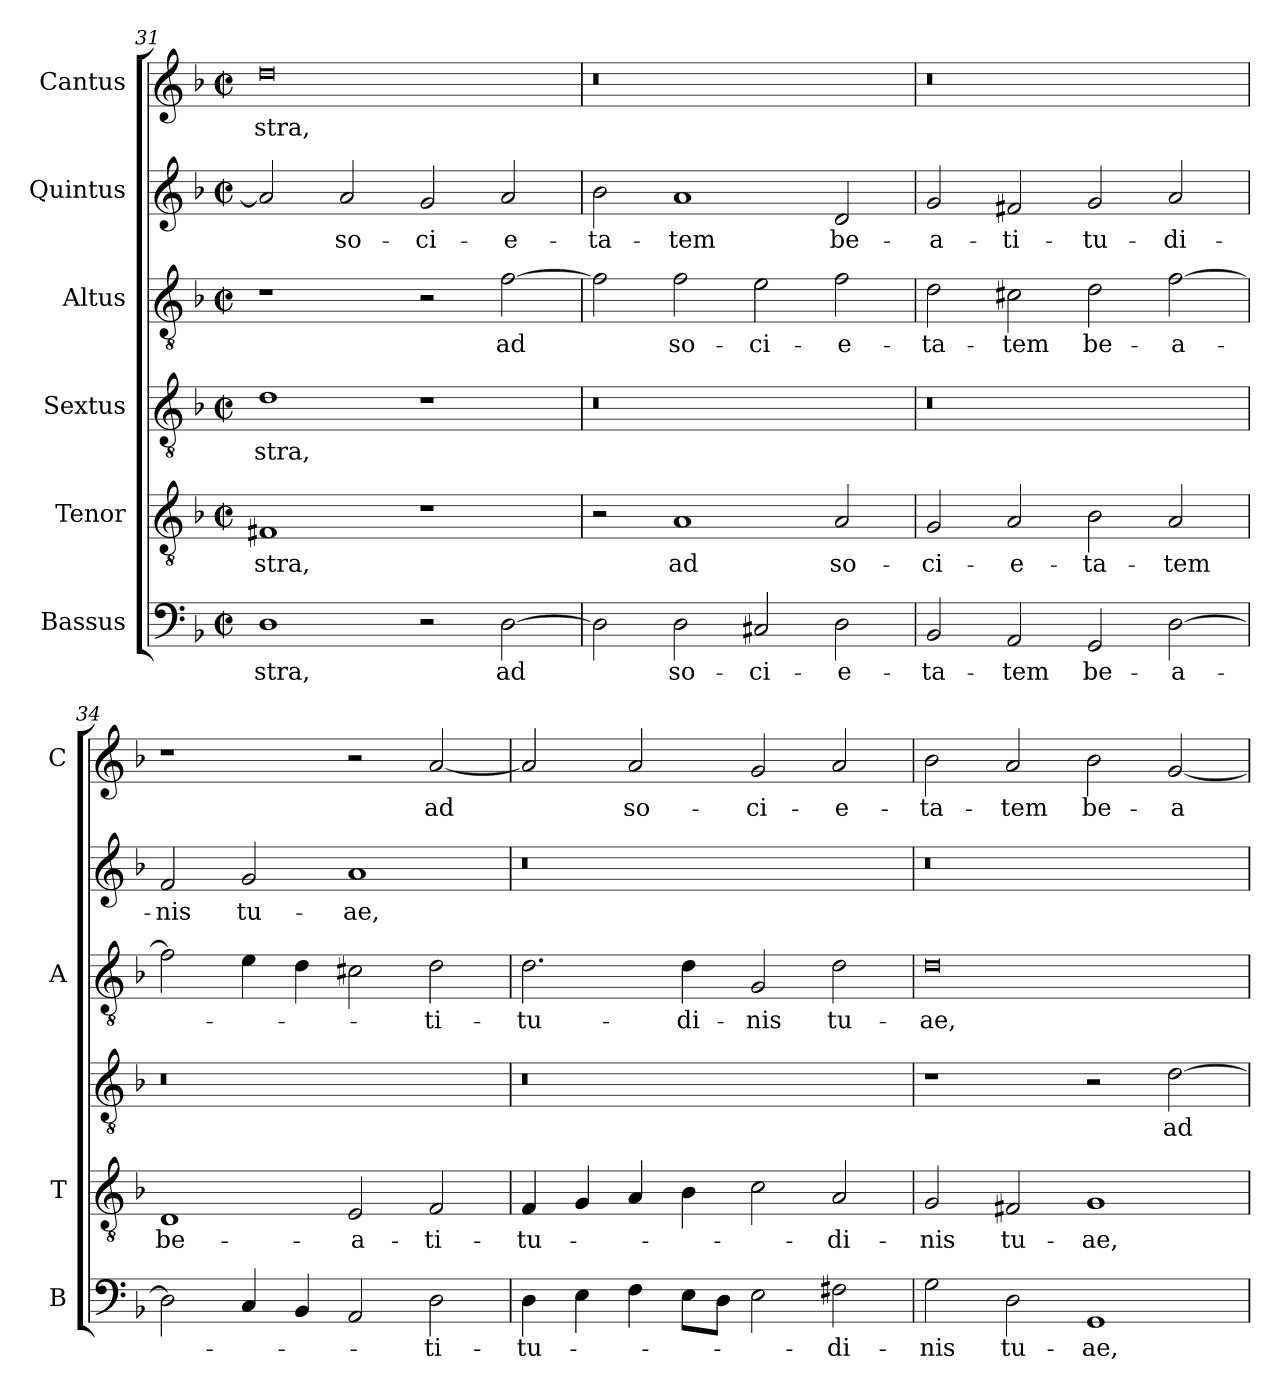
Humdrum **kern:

**kern	**text	**kern	**text	**kern	**text	**kern	**text	**kern	**text	**kern	**text
*part6	*part6	*part5	*part5	*part4	*part4	*part3	*part3	*part2	*part2	*part1	*part1
*staff6	*staff6	*staff5	*staff5	*staff4	*staff4	*staff3	*staff3	*staff2	*staff2	*staff1	*staff1
*I"Bassus	*	*I"Tenor	*	*I"Sextus	*	*I"Altus	*	*I"Quintus	*	*I"Cantus	*
*I'B	*	*I'T	*	*	*	*I'A	*	*	*	*I'C	*
!!LO:PB:g=z
*clefF4	*	*clefGv2	*	*clefGv2	*	*clefGv2	*	*clefG2	*	*clefG2	*
*k[b-]	*	*k[b-]	*	*k[b-]	*	*k[b-]	*	*k[b-]	*	*k[b-]	*
*d:	*	*d:	*	*d:	*	*d:	*	*d:	*	*d:	*
*M2/2	*	*M2/2	*	*M2/2	*	*M2/2	*	*M2/2	*	*M2/2	*
*met(c|)	*	*met(c|)	*	*met(c|)	*	*met(c|)	*	*met(c|)	*	*met(c|)	*
=31	=31	=31	=31	=31	=31	=31	=31	=31	=31	=31	=31
1D	-stra,	1F#X	-stra,	1d	-stra,	1r	.	2a/]	.	0dd	-stra,
.	.	.	.	.	.	.	.	2a/	so-	.	.
2r	.	1r	.	1r	.	2r	.	2g/	-ci-	.	.
[2D\	ad	.	.	.	.	[2f\	ad	2a/	-e-	.	.
=32	=32	=32	=32	=32	=32	=32	=32	=32	=32	=32	=32
2D\]	.	2r	.	0r	.	2f\]	.	2b-\	-ta-	0r	.
2D\	so-	1A	ad	.	.	2f\	so-	1a	-tem	.	.
2C#X/	-ci-	.	.	.	.	2e\	-ci-	.	.	.	.
2D\	-e-	2A/	so-	.	.	2f\	-e-	2d/	be-	.	.
=33	=33	=33	=33	=33	=33	=33	=33	=33	=33	=33	=33
2BB-/	-ta-	2G/	-ci-	0r	.	2d\	-ta-	2g/	-a-	0r	.
2AA/	-tem	2A/	-e-	.	.	2c#X\	-tem	2f#X/	-ti-	.	.
2GG/	be-	2B-\	-ta-	.	.	2d\	be-	2g/	-tu-	.	.
[2D\	-a-	2A/	-tem	.	.	[2f\	-a-	2a/	-di-	.	.
=34	=34	=34	=34	=34	=34	=34	=34	=34	=34	=34	=34
2D\]	.	1D	be-	0r	.	2f\]	.	2f/	-nis	1r	.
4C/	.	.	.	.	.	4e\	.	2g/	tu-	.	.
4BB-/	.	.	.	.	.	4d\	.	.	.	.	.
2AA/	.	2E/	-a-	.	.	2c#X\	.	1a	-ae,	2r	.
2D\	-ti-	2F/	-ti-	.	.	2d\	-ti-	.	.	[2a/	ad
!!LO:LB:g=z
=35	=35	=35	=35	=35	=35	=35	=35	=35	=35	=35	=35
4D\	-tu-	4F/	-tu-	0r	.	2.d\	-tu-	0r	.	2a/]	.
4E\	.	4G/	.	.	.	.	.	.	.	.	.
4F\	.	4A/	.	.	.	.	.	.	.	2a/	so-
8E\L	.	4B-\	.	.	.	4d\	-di-	.	.	.	.
8D\J	.	.	.	.	.	.	.	.	.	.	.
2E\	.	2c\	.	.	.	2G/	-nis	.	.	2g/	-ci-
2F#X\	-di-	2A/	-di-	.	.	2d\	tu-	.	.	2a/	-e-
=36	=36	=36	=36	=36	=36	=36	=36	=36	=36	=36	=36
2G\	-nis	2G/	-nis	1r	.	0d	-ae,	0r	.	2b-\	-ta-
2D\	tu-	2F#X/	tu-	.	.	.	.	.	.	2a/	-tem
1GG	-ae,	1G	-ae,	2r	.	.	.	.	.	2b-\	be-
.	.	.	.	[2d\	ad	.	.	.	.	[2g/	-a-
=	=	=	=	=	=	=	=	=	=	=	=
*-	*-	*-	*-	*-	*-	*-	*-	*-	*-	*-	*-
